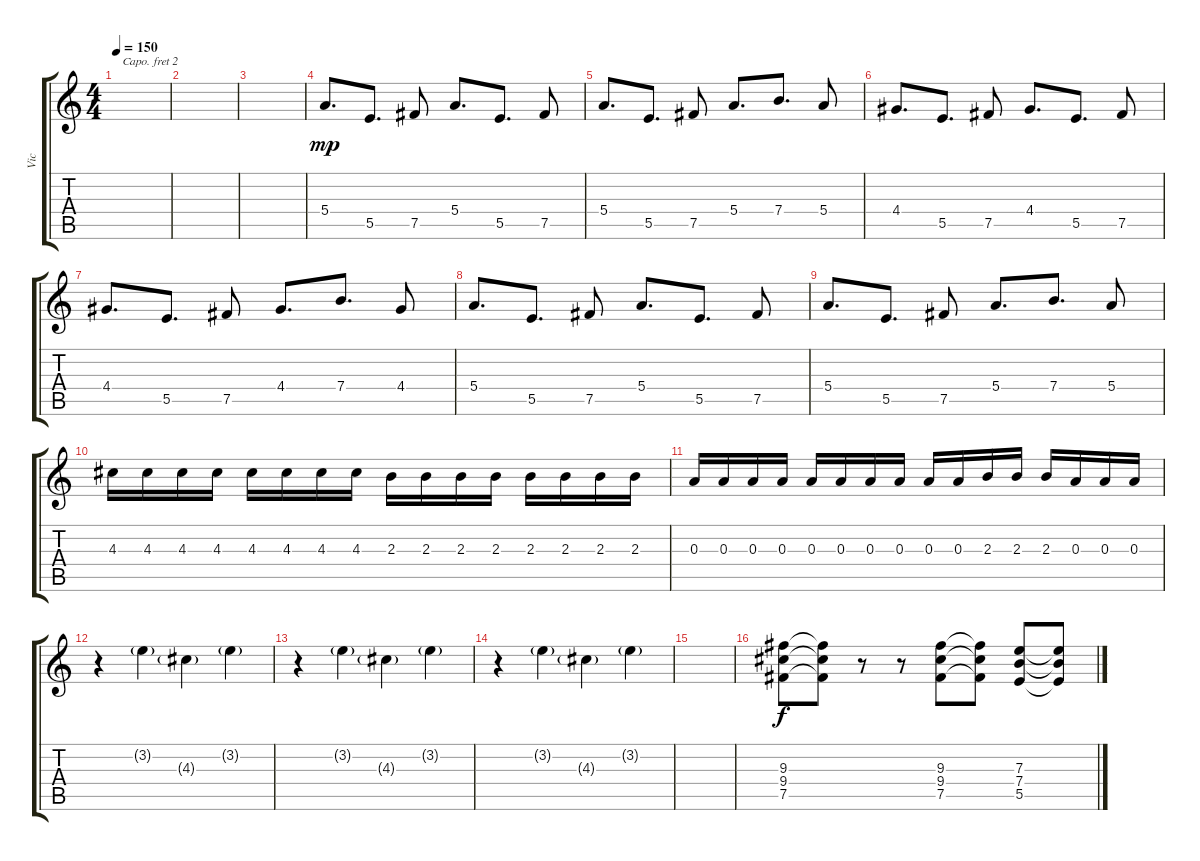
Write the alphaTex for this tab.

\track ("Vic" "Vic") {instrument distortionguitar}
\staff {score tabs}
\capo 2
\tuning (E4 B3 G3 D3 A2 D2) {hide}
\ts (4 4)
\tempo 150
\clef g2
\ks c
|
|
|
5.4.8{d dy mp} 5.5.8{d} 7.5.8 5.4.8{d} 5.5.8{d} 7.5.8 |
5.4.8{d} 5.5.8{d} 7.5.8 5.4.8{d} 7.4.8{d} 5.4.8 |
4.4.8{d} 5.5.8{d} 7.5.8 4.4.8{d} 5.5.8{d} 7.5.8 |
4.4.8{d} 5.5.8{d} 7.5.8 4.4.8{d} 7.4.8{d} 4.4.8 |
5.4.8{d} 5.5.8{d} 7.5.8 5.4.8{d} 5.5.8{d} 7.5.8 |
5.4.8{d} 5.5.8{d} 7.5.8 5.4.8{d} 7.4.8{d} 5.4.8 |
4.3.16 4.3.16 4.3.16 4.3.16 4.3.16 4.3.16 4.3.16 4.3.16 2.3.16 2.3.16 2.3.16 2.3.16 2.3.16 2.3.16 2.3.16 2.3.16 |
0.3.16 0.3.16 0.3.16 0.3.16 0.3.16 0.3.16 0.3.16 0.3.16 0.3.16 0.3.16 2.3.16 2.3.16 2.3.16 0.3.16 0.3.16 0.3.16 |
r.4{instrument electricguitarclean} 3.2{g}.4 4.3{g}.4 3.2{g}.4 |
r.4 3.2{g}.4 4.3{g}.4 3.2{g}.4 |
r.4 3.2{g}.4 4.3{g}.4 3.2{g}.4 |
|
(9.3 9.4 7.5).8{dy f instrument distortionguitar} (9.3{t} 9.4{t} 7.5{t}).8 r.8 r.8 (9.3 9.4 7.5).8 (9.3{t} 9.4{t} 7.5{t}).8 (7.3 7.4 5.5).8 (7.3{t} 7.4{t} 5.5{t}).8
